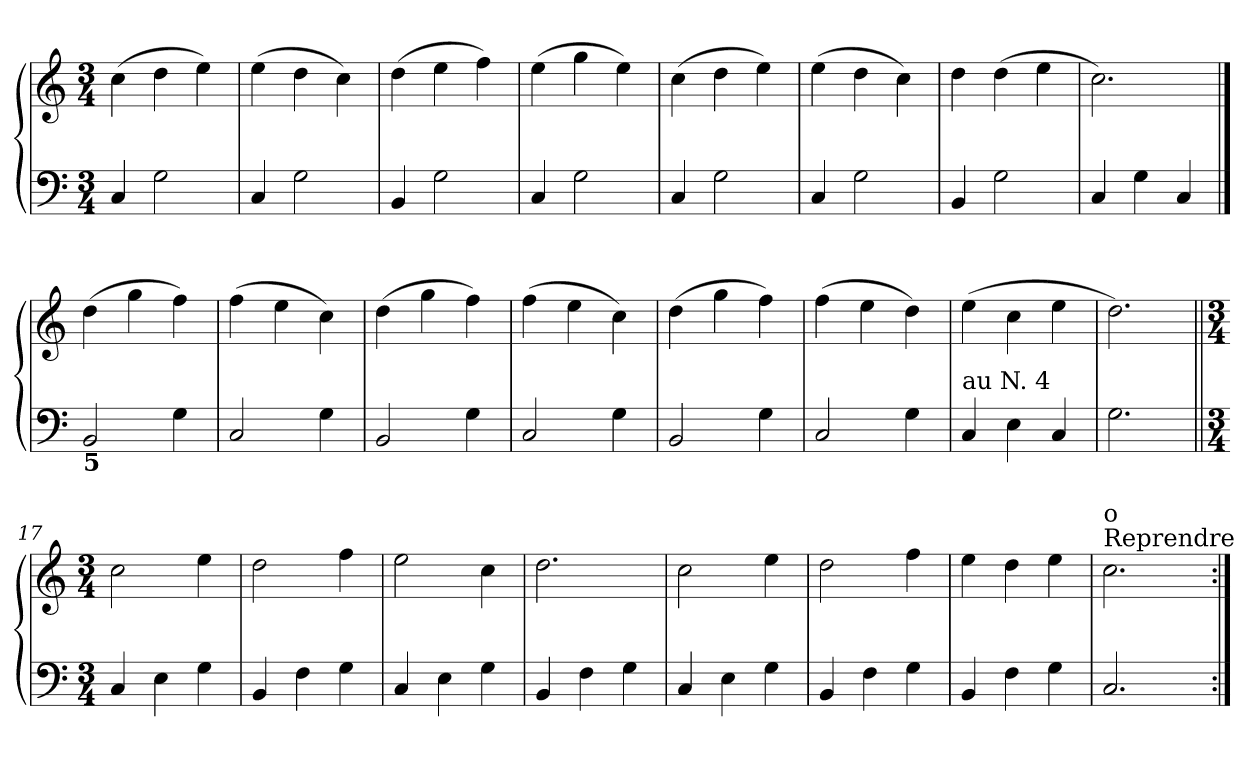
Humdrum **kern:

**kern	**kern
*part1	*part1
*staff2	*staff1
*clefF4	*clefG2
*k[]	*k[]
*M3/4	*M3/4
=1	=1
4C/	(>4cc\
2G\	4dd\
.	4ee\)
=2	=2
4C/	(>4ee\
2G\	4dd\
.	4cc\)
=3	=3
4BB/	(>4dd\
2G\	4ee\
.	4ff\)
=4	=4
4C/	(>4ee\
2G\	4gg\
.	4ee\)
=5	=5
4C/	(>4cc\
2G\	4dd\
.	4ee\)
=6	=6
4C/	(>4ee\
2G\	4dd\
.	4cc\)
=7	=7
4BB/	4dd\
2G\	(>4dd\
.	4ee\
=8	=8
4C/	2.cc\)
4G\	.
4C/	.
!!LO:LB:g=z
==9	==9
!LO:TX:b:B:t=5	!
2BB/	(>4dd\
.	4gg\
4G\	4ff\)
=10	=10
2C/	(>4ff\
.	4ee\
4G\	4cc\)
=11	=11
2BB/	(>4dd\
.	4gg\
4G\	4ff\)
=12	=12
2C/	(>4ff\
.	4ee\
4G\	4cc\)
=13	=13
2BB/	(>4dd\
.	4gg\
4G\	4ff\)
=14	=14
2C/	(>4ff\
.	4ee\
4G\	4dd\)
=15	=15
!LO:TX:a:t=au N. 4	!
4C/	(>4ee\
4E\	4cc\
4C/	4ee\
=16	=16
2.G\	2.dd\)
!!LO:LB:g=z
=17||	=17||
*M3/4	*M3/4
4C/	2cc\
4E\	.
4G\	4ee\
=18	=18
4BB/	2dd\
4F\	.
4G\	4ff\
=19	=19
4C/	2ee\
4E\	.
4G\	4cc\
=20	=20
4BB/	2.dd\
4F\	.
4G\	.
=21	=21
4C/	2cc\
4E\	.
4G\	4ee\
=22	=22
4BB/	2dd\
4F\	.
4G\	4ff\
=23	=23
4BB/	4ee\
4F\	4dd\
4G\	4ee\
=24	=24
!	!LO:TX:a:t=Reprendre
!	!LO:TX:a:t=o
2.C/	2.cc\
=:|!	=:|!
*-	*-
